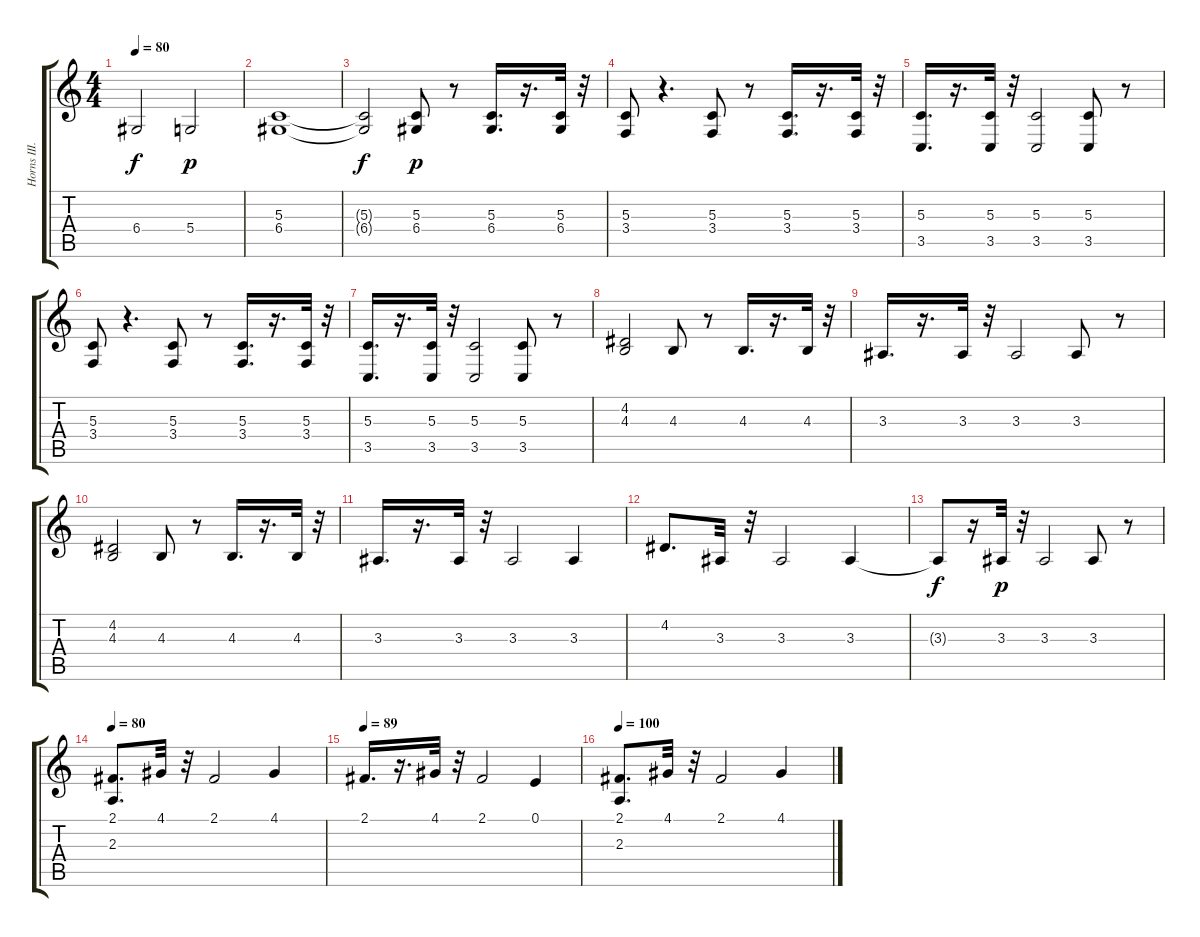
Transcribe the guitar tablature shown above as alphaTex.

\track ("Horns III., IV. F" "Horns III.") {instrument frenchhorn}
\staff {score tabs}
\tuning (E4 B3 G3 D3 A2 E2) {hide}
\ts (4 4)
\tempo 80
\clef g2
\ks c
6.4{t}.2{dy f} 5.4.2{dy p} |
(5.3 6.4).1 |
(5.3{t} 6.4{t}).2{dy f} (5.3 6.4).8{dy p} r.8 (5.3 6.4).16{d} r.16{d} (5.3 6.4).32 r.32 |
(5.3 3.4).8 r.4{d} (5.3 3.4).8 r.8 (5.3 3.4).16{d} r.16{d} (5.3 3.4).32 r.32 |
(5.3 3.5).16{d} r.16{d} (5.3 3.5).32 r.32 (5.3 3.5).2 (5.3 3.5).8 r.8 |
(5.3 3.4).8 r.4{d} (5.3 3.4).8 r.8 (5.3 3.4).16{d} r.16{d} (5.3 3.4).32 r.32 |
(5.3 3.5).16{d} r.16{d} (5.3 3.5).32 r.32 (5.3 3.5).2 (5.3 3.5).8 r.8 |
(4.2 4.3).2 4.3.8 r.8 4.3.16{d} r.16{d} 4.3.32 r.32 |
3.3.16{d} r.16{d} 3.3.32 r.32 3.3.2 3.3.8 r.8 |
(4.2 4.3).2 4.3.8 r.8 4.3.16{d} r.16{d} 4.3.32 r.32 |
3.3.16{d} r.16{d} 3.3.32 r.32 3.3.2 3.3.4 |
4.2.8{d} 3.3.32 r.32 3.3.2 3.3.4 |
3.3{t}.8{dy f} r.16 3.3.32{dy p} r.32 3.3.2 3.3.8 r.8 |
\tempo 80
(2.1 2.3).8{d} 4.1.32 r.32 2.1.2 4.1.4 |
\tempo 89
2.1.16{d} r.16{d} 4.1.32 r.32 2.1.2 0.1.4 |
\tempo 100
(2.1 2.3).8{d} 4.1.32 r.32 2.1.2 4.1.4
